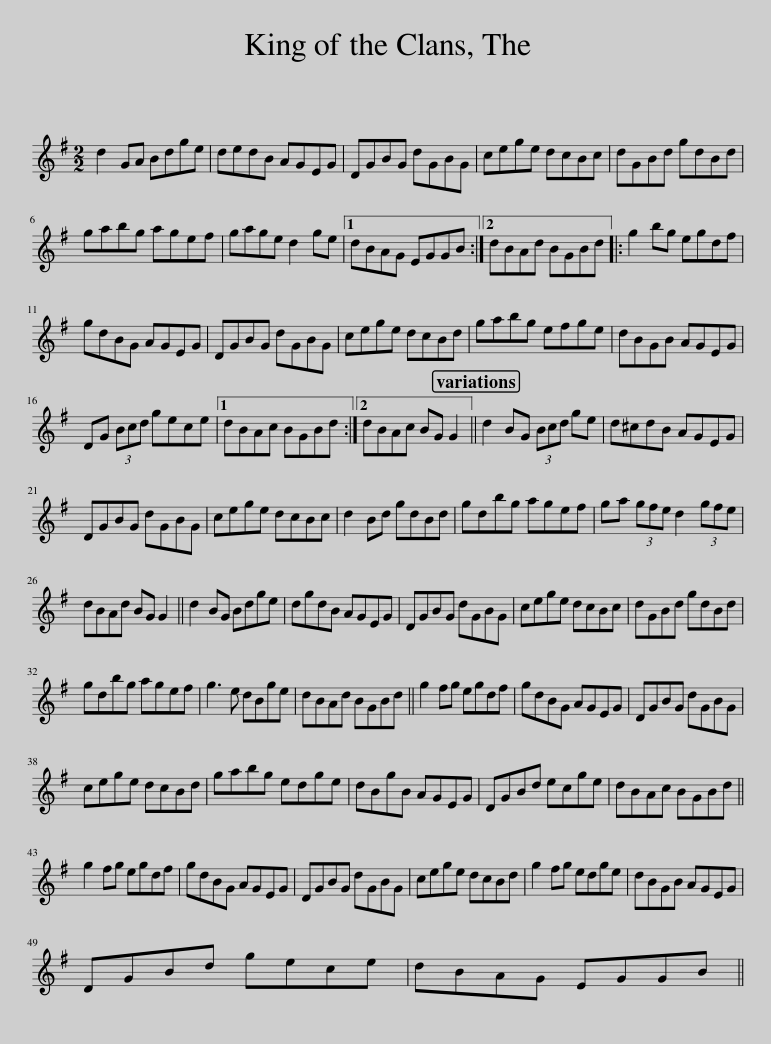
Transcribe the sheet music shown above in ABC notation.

X:1
L:1/8
M:2/2
I:linebreak $
K:G
V:1 treble
V:1
 d2 GA Bdge | dedB AGEG | DGBG dGBG | cege dcBc | dGBd gdBd |$ %5
 gabg agef | gage d2 ge |1 dBAG EGGB :|2 dBAd BGBd |: g2 bg egdf |$ %10
 gdBG AGEG | DGBG dGBG | cege dcBd | gabg efge | dBGB AGEG |$ %15
 DG (3Bcd gece |1 dBAc BGBd :|2 dBAc BG G2 || d2 BG (3Bcd ge | d^cdB AGEG |$ %20
 DGBG dGBG | cege dcBc | d2 Bd gdBd | gdbg agef | ga (3gfe d2 (3gfe |$ %25
 dBAd BG G2 || d2 BG Bdge | dgdB AGEG | DGBG dGBG | cege dcBc | %30
 dGBd gdBd |$ gdbg agef | g3 e dBge | dBAd BGBd || g2 fg egdf | %35
 gdBG AGEG | DGBG dGBG |$ cege dcBd | gabg edge | dBgB AGEG | %40
 DGBd ecge | dBAc BGBd ||$ g2 fg egdf | gdBG AGEG | DGBG dGBG | %45
 cege dcBd | g2 fg edge | dBGB AGEG |$ DGBd gece | dBAG EGGB || %50
